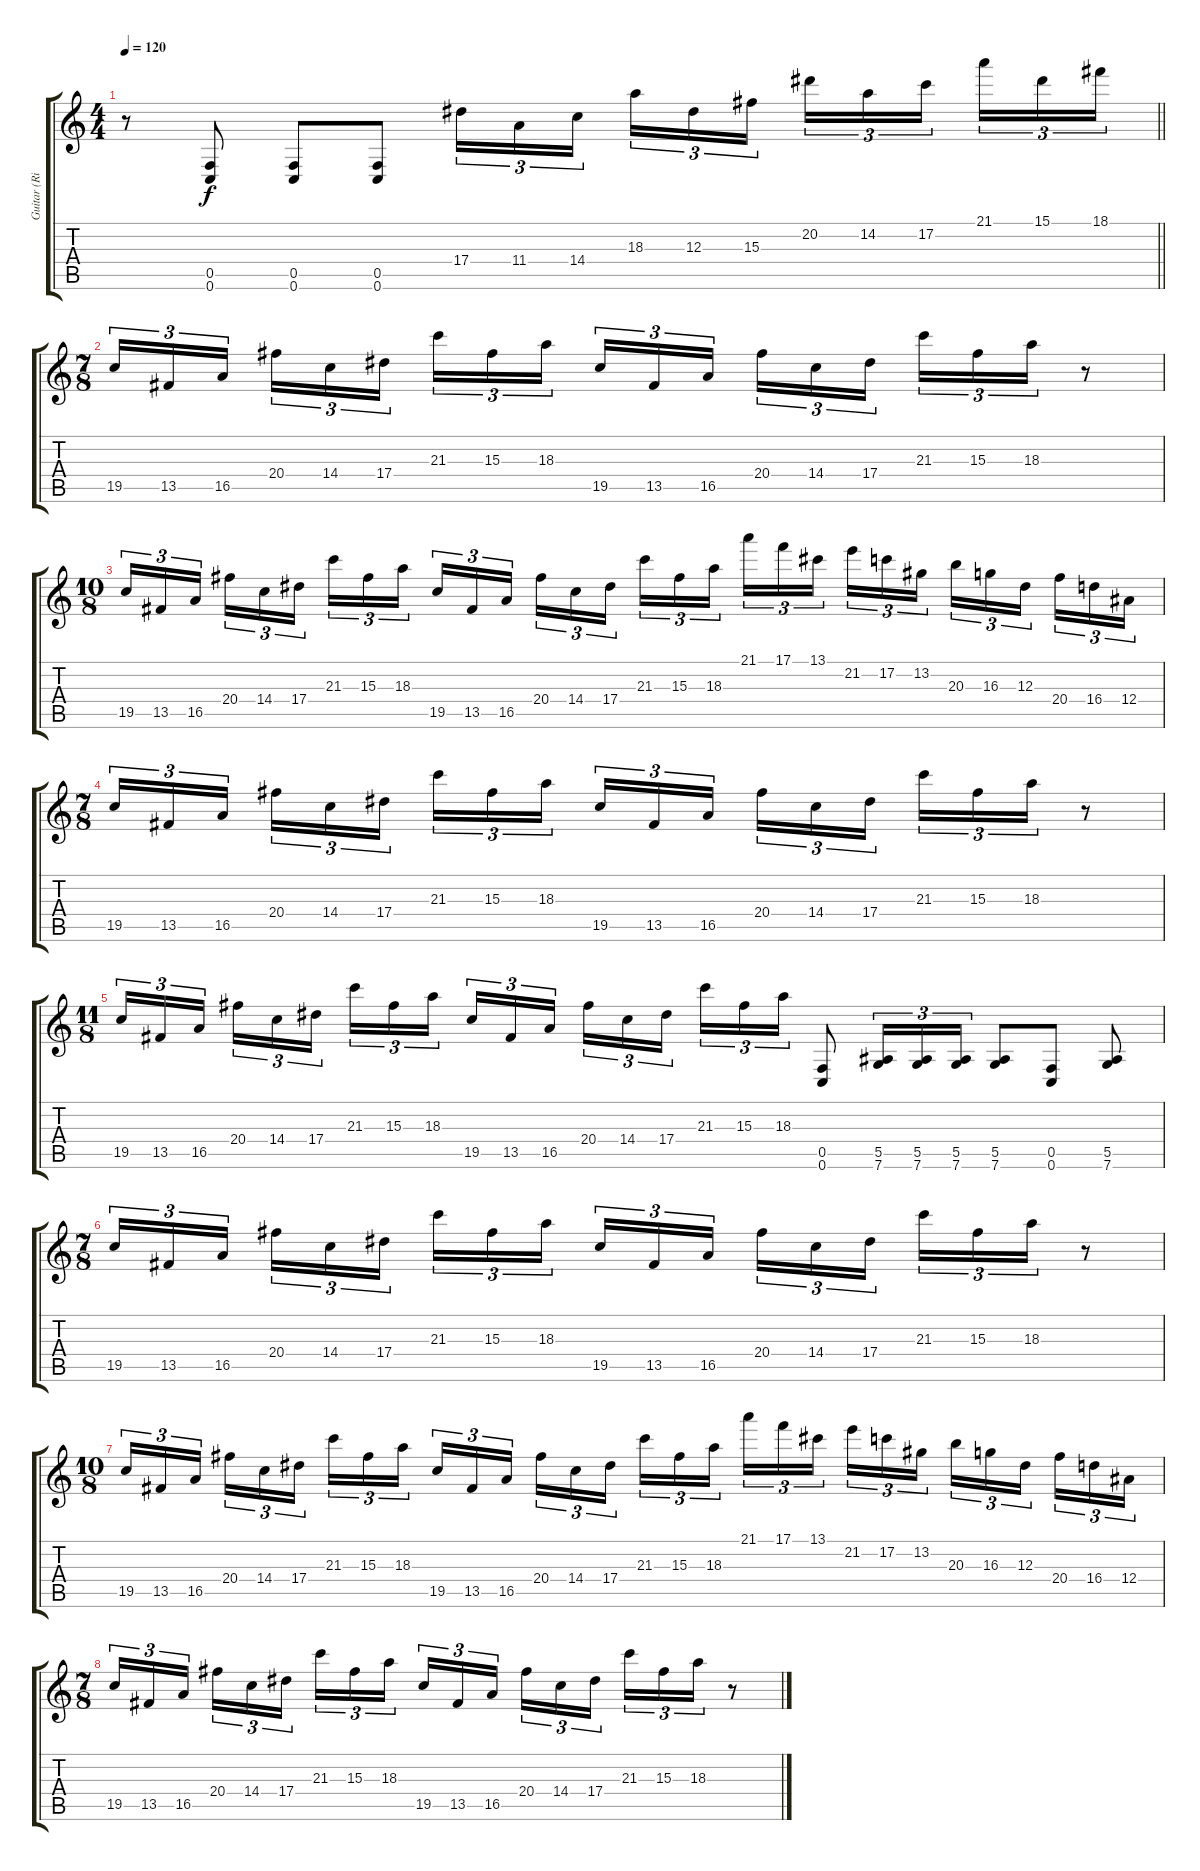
\track ("Guitar (Right) - Josh Hamandez" "Guitar (Ri") {instrument distortionguitar}
\staff {score tabs}
\tuning (C4 G3 Eb3 Bb2 F2 C2) {hide}
\ts (4 4)
\tempo 120
\clef g2
\barLineRight lightlight
\ks c
r.8{dy f} (0.5 0.6).8 (0.5 0.6).8 (0.5 0.6).8 17.4.16{tu (3 2)} 11.4.16{tu (3 2)} 14.4.16{tu (3 2) beam splitsecondary} 18.3.16{tu (3 2)} 12.3.16{tu (3 2)} 15.3.16{tu (3 2)} 20.2.16{tu (3 2)} 14.2.16{tu (3 2)} 17.2.16{tu (3 2) beam splitsecondary} 21.1.16{tu (3 2)} 15.1.16{tu (3 2)} 18.1.16{tu (3 2)} |
\ts (7 8)
19.5.16{tu (3 2)} 13.5.16{tu (3 2)} 16.5.16{tu (3 2) beam splitsecondary} 20.4.16{tu (3 2)} 14.4.16{tu (3 2)} 17.4.16{tu (3 2) beam splitsecondary} 21.3.16{tu (3 2)} 15.3.16{tu (3 2)} 18.3.16{tu (3 2)} 19.5.16{tu (3 2)} 13.5.16{tu (3 2)} 16.5.16{tu (3 2) beam splitsecondary} 20.4.16{tu (3 2)} 14.4.16{tu (3 2)} 17.4.16{tu (3 2) beam splitsecondary} 21.3.16{tu (3 2)} 15.3.16{tu (3 2)} 18.3.16{tu (3 2)} r.8 |
\ts (10 8)
19.5.16{tu (3 2)} 13.5.16{tu (3 2)} 16.5.16{tu (3 2) beam splitsecondary} 20.4.16{tu (3 2)} 14.4.16{tu (3 2)} 17.4.16{tu (3 2) beam splitsecondary} 21.3.16{tu (3 2)} 15.3.16{tu (3 2)} 18.3.16{tu (3 2)} 19.5.16{tu (3 2)} 13.5.16{tu (3 2)} 16.5.16{tu (3 2) beam splitsecondary} 20.4.16{tu (3 2)} 14.4.16{tu (3 2)} 17.4.16{tu (3 2) beam splitsecondary} 21.3.16{tu (3 2)} 15.3.16{tu (3 2)} 18.3.16{tu (3 2)} 21.1.16{tu (3 2)} 17.1.16{tu (3 2)} 13.1.16{tu (3 2) beam splitsecondary} 21.2.16{tu (3 2)} 17.2.16{tu (3 2)} 13.2.16{tu (3 2) beam splitsecondary} 20.3.16{tu (3 2)} 16.3.16{tu (3 2)} 12.3.16{tu (3 2) beam splitsecondary} 20.4.16{tu (3 2)} 16.4.16{tu (3 2)} 12.4.16{tu (3 2)} |
\ts (7 8)
19.5.16{tu (3 2)} 13.5.16{tu (3 2)} 16.5.16{tu (3 2) beam splitsecondary} 20.4.16{tu (3 2)} 14.4.16{tu (3 2)} 17.4.16{tu (3 2) beam splitsecondary} 21.3.16{tu (3 2)} 15.3.16{tu (3 2)} 18.3.16{tu (3 2)} 19.5.16{tu (3 2)} 13.5.16{tu (3 2)} 16.5.16{tu (3 2) beam splitsecondary} 20.4.16{tu (3 2)} 14.4.16{tu (3 2)} 17.4.16{tu (3 2) beam splitsecondary} 21.3.16{tu (3 2)} 15.3.16{tu (3 2)} 18.3.16{tu (3 2)} r.8 |
\ts (11 8)
19.5.16{tu (3 2)} 13.5.16{tu (3 2)} 16.5.16{tu (3 2) beam splitsecondary} 20.4.16{tu (3 2)} 14.4.16{tu (3 2)} 17.4.16{tu (3 2) beam splitsecondary} 21.3.16{tu (3 2)} 15.3.16{tu (3 2)} 18.3.16{tu (3 2)} 19.5.16{tu (3 2)} 13.5.16{tu (3 2)} 16.5.16{tu (3 2) beam splitsecondary} 20.4.16{tu (3 2)} 14.4.16{tu (3 2)} 17.4.16{tu (3 2) beam splitsecondary} 21.3.16{tu (3 2)} 15.3.16{tu (3 2)} 18.3.16{tu (3 2)} (0.5 0.6).8 (5.5 7.6).16{tu (3 2)} (5.5 7.6).16{tu (3 2)} (5.5 7.6).16{tu (3 2)} (5.5 7.6).8 (0.5 0.6).8 (5.5 7.6).8 |
\ts (7 8)
19.5.16{tu (3 2)} 13.5.16{tu (3 2)} 16.5.16{tu (3 2) beam splitsecondary} 20.4.16{tu (3 2)} 14.4.16{tu (3 2)} 17.4.16{tu (3 2) beam splitsecondary} 21.3.16{tu (3 2)} 15.3.16{tu (3 2)} 18.3.16{tu (3 2)} 19.5.16{tu (3 2)} 13.5.16{tu (3 2)} 16.5.16{tu (3 2) beam splitsecondary} 20.4.16{tu (3 2)} 14.4.16{tu (3 2)} 17.4.16{tu (3 2) beam splitsecondary} 21.3.16{tu (3 2)} 15.3.16{tu (3 2)} 18.3.16{tu (3 2)} r.8 |
\ts (10 8)
19.5.16{tu (3 2)} 13.5.16{tu (3 2)} 16.5.16{tu (3 2) beam splitsecondary} 20.4.16{tu (3 2)} 14.4.16{tu (3 2)} 17.4.16{tu (3 2) beam splitsecondary} 21.3.16{tu (3 2)} 15.3.16{tu (3 2)} 18.3.16{tu (3 2)} 19.5.16{tu (3 2)} 13.5.16{tu (3 2)} 16.5.16{tu (3 2) beam splitsecondary} 20.4.16{tu (3 2)} 14.4.16{tu (3 2)} 17.4.16{tu (3 2) beam splitsecondary} 21.3.16{tu (3 2)} 15.3.16{tu (3 2)} 18.3.16{tu (3 2)} 21.1.16{tu (3 2)} 17.1.16{tu (3 2)} 13.1.16{tu (3 2) beam splitsecondary} 21.2.16{tu (3 2)} 17.2.16{tu (3 2)} 13.2.16{tu (3 2) beam splitsecondary} 20.3.16{tu (3 2)} 16.3.16{tu (3 2)} 12.3.16{tu (3 2) beam splitsecondary} 20.4.16{tu (3 2)} 16.4.16{tu (3 2)} 12.4.16{tu (3 2)} |
\ts (7 8)
19.5.16{tu (3 2)} 13.5.16{tu (3 2)} 16.5.16{tu (3 2) beam splitsecondary} 20.4.16{tu (3 2)} 14.4.16{tu (3 2)} 17.4.16{tu (3 2) beam splitsecondary} 21.3.16{tu (3 2)} 15.3.16{tu (3 2)} 18.3.16{tu (3 2)} 19.5.16{tu (3 2)} 13.5.16{tu (3 2)} 16.5.16{tu (3 2) beam splitsecondary} 20.4.16{tu (3 2)} 14.4.16{tu (3 2)} 17.4.16{tu (3 2) beam splitsecondary} 21.3.16{tu (3 2)} 15.3.16{tu (3 2)} 18.3.16{tu (3 2)} r.8
